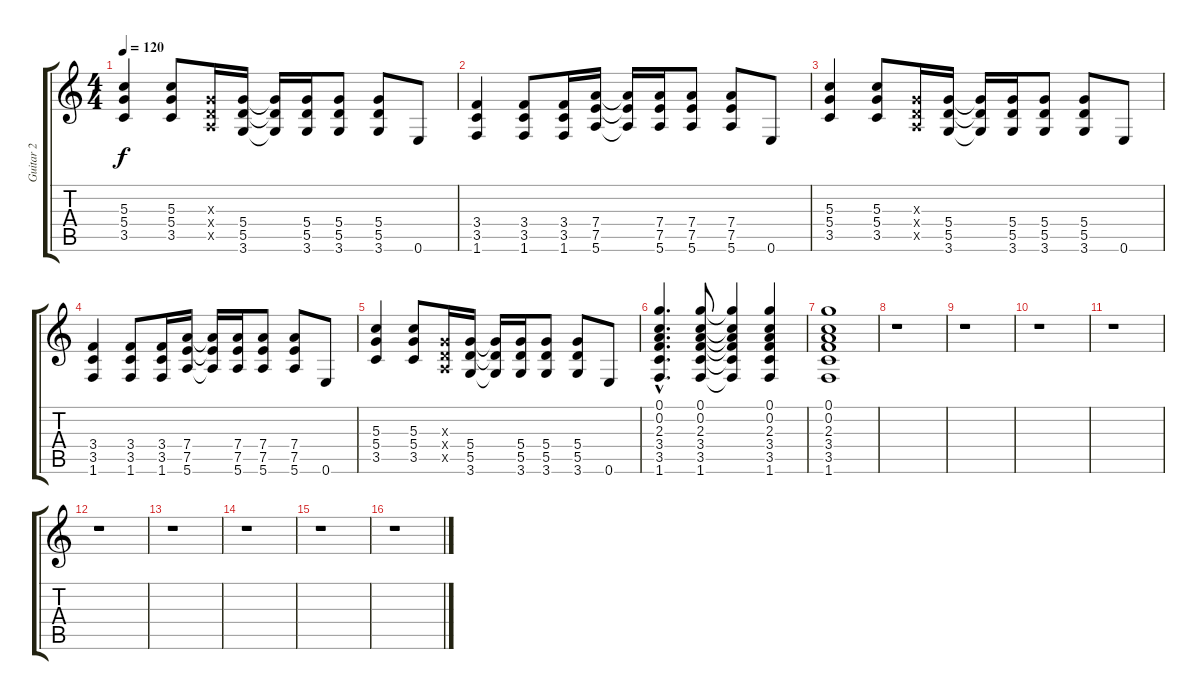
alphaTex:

\track ("Guitar 2" "Guitar 2") {instrument overdrivenguitar}
\staff {score tabs}
\tuning (G4 C4 G3 D3 A2 E2) {hide}
\ts (4 4)
\tempo 120
\clef g2
\ks c
(5.3 5.4 3.5).4{dy f} (5.3 5.4 3.5).8 (0.3{x} 0.4{x} 0.5{x}).16 (5.4 5.5 3.6).16 (5.4{t} 5.5{t} 3.6{t}).16 (5.4 5.5 3.6).16 (5.4 5.5 3.6).8 (5.4 5.5 3.6).8 0.6.8 |
(3.4 3.5 1.6).4 (3.4 3.5 1.6).8 (3.4 3.5 1.6).16 (7.4 7.5 5.6).16 (7.4{t} 7.5{t} 5.6{t}).16 (7.4 7.5 5.6).16 (7.4 7.5 5.6).8 (7.4 7.5 5.6).8 0.6.8 |
(5.3 5.4 3.5).4 (5.3 5.4 3.5).8 (0.3{x} 0.4{x} 0.5{x}).16 (5.4 5.5 3.6).16 (5.4{t} 5.5{t} 3.6{t}).16 (5.4 5.5 3.6).16 (5.4 5.5 3.6).8 (5.4 5.5 3.6).8 0.6.8 |
(3.4 3.5 1.6).4 (3.4 3.5 1.6).8 (3.4 3.5 1.6).16 (7.4 7.5 5.6).16 (7.4{t} 7.5{t} 5.6{t}).16 (7.4 7.5 5.6).16 (7.4 7.5 5.6).8 (7.4 7.5 5.6).8 0.6.8 |
(5.3 5.4 3.5).4 (5.3 5.4 3.5).8 (0.3{x} 0.4{x} 0.5{x}).16 (5.4 5.5 3.6).16 (5.4{t} 5.5{t} 3.6{t}).16 (5.4 5.5 3.6).16 (5.4 5.5 3.6).8 (5.4 5.5 3.6).8 0.6.8 |
(0.1{hac} 0.2{hac} 2.3{hac} 3.4{hac} 3.5{hac} 1.6{hac}).4{d} (0.1 0.2 2.3 3.4 3.5 1.6).8 (0.1{t} 0.2{t} 2.3{t} 3.4{t} 3.5{t} 1.6{t}).4 (0.1 0.2 2.3 3.4 3.5 1.6).4 |
(0.1 0.2 2.3 3.4 3.5 1.6).1 |
r.1 |
r.1 |
r.1 |
r.1 |
r.1 |
r.1 |
r.1 |
r.1 |
r.1
